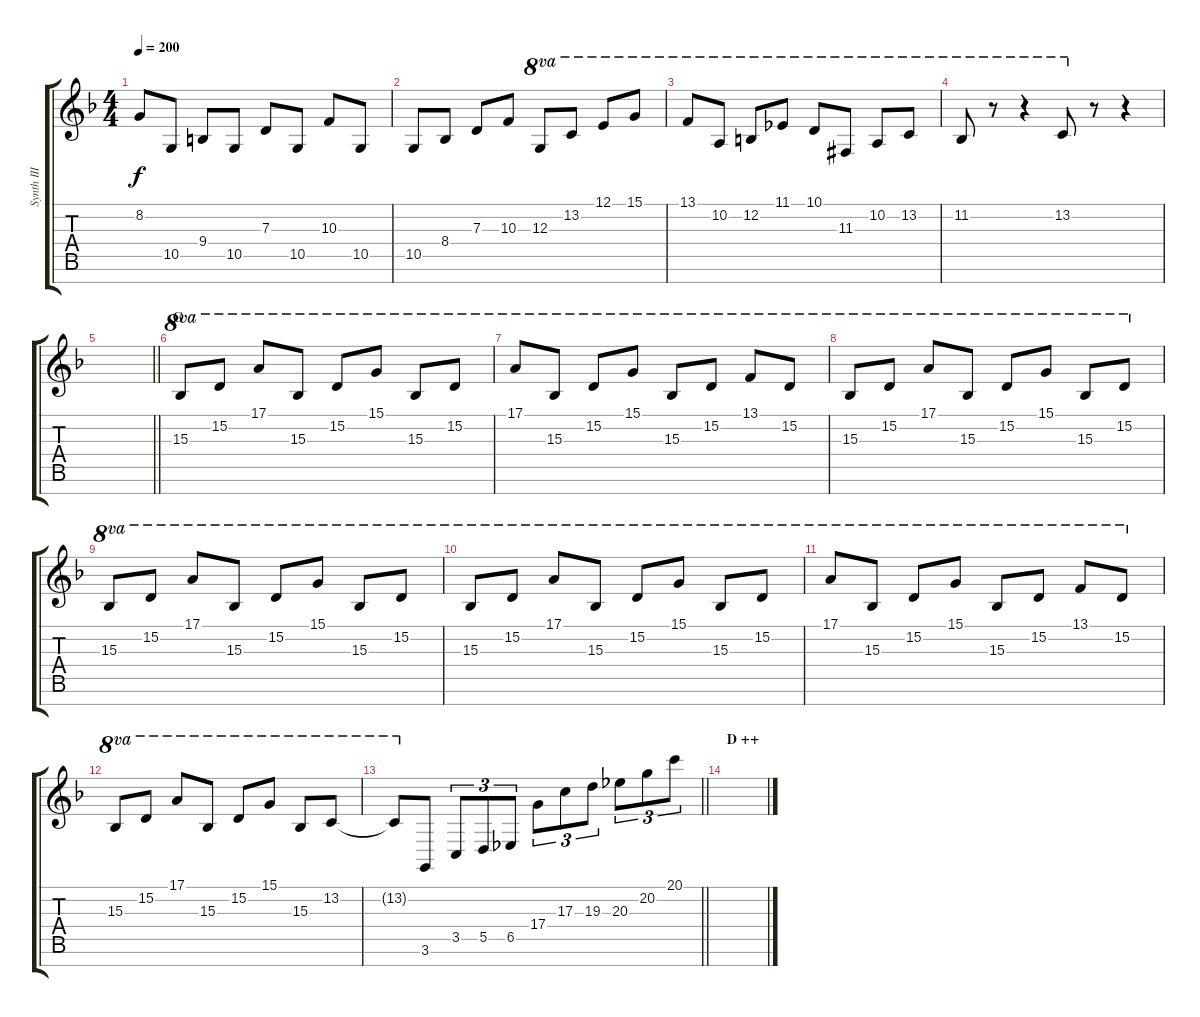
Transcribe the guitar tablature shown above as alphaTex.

\track ("Synth III (Kotobuki Tsumugi)" "Synth III ") {instrument lead3calliope}
\staff {score tabs}
\tuning (E4 B3 G3 D3 A2 E2 B1) {hide}
\ts (4 4)
\tempo 200
\clef g2
\ks f
8.2.8{dy f} 10.5.8 9.4.8 10.5.8 7.3.8 10.5.8 10.3.8 10.5.8 |
10.5.8 8.4.8 7.3.8 10.3.8 12.3.8{ot 8va} 13.2.8{ot 8va} 12.1.8{ot 8va} 15.1.8{ot 8va} |
13.1.8{ot 8va} 10.2.8{ot 8va} 12.2.8{ot 8va} 11.1.8{ot 8va} 10.1.8{ot 8va} 11.3{acc #}.8{ot 8va} 10.2.8{ot 8va} 13.2.8{ot 8va} |
11.2.8{ot 8va} r.8{ot 8va} r.4{ot 8va} 13.2.8{ot 8va} r.8 r.4 |
\barLineRight lightlight
|
\section ("" "G")
15.3.8{ot 8va} 15.2.8{ot 8va} 17.1.8{ot 8va} 15.3.8{ot 8va} 15.2.8{ot 8va} 15.1.8{ot 8va} 15.3.8{ot 8va} 15.2.8{ot 8va} |
17.1.8{ot 8va} 15.3.8{ot 8va} 15.2.8{ot 8va} 15.1.8{ot 8va} 15.3.8{ot 8va} 15.2.8{ot 8va} 13.1.8{ot 8va} 15.2.8{ot 8va} |
15.3.8{ot 8va} 15.2.8{ot 8va} 17.1.8{ot 8va} 15.3.8{ot 8va} 15.2.8{ot 8va} 15.1.8{ot 8va} 15.3.8{ot 8va} 15.2.8{ot 8va} |
15.3.8{ot 8va} 15.2.8{ot 8va} 17.1.8{ot 8va} 15.3.8{ot 8va} 15.2.8{ot 8va} 15.1.8{ot 8va} 15.3.8{ot 8va} 15.2.8{ot 8va} |
15.3.8{ot 8va} 15.2.8{ot 8va} 17.1.8{ot 8va} 15.3.8{ot 8va} 15.2.8{ot 8va} 15.1.8{ot 8va} 15.3.8{ot 8va} 15.2.8{ot 8va} |
17.1.8{ot 8va} 15.3.8{ot 8va} 15.2.8{ot 8va} 15.1.8{ot 8va} 15.3.8{ot 8va} 15.2.8{ot 8va} 13.1.8{ot 8va} 15.2.8{ot 8va} |
15.3.8{ot 8va} 15.2.8{ot 8va} 17.1.8{ot 8va} 15.3.8{ot 8va} 15.2.8{ot 8va} 15.1.8{ot 8va} 15.3.8{ot 8va} 13.2.8{ot 8va} |
\barLineRight lightlight
13.2{t}.8{ot 8va} 3.6.8 3.5.8{tu (3 2)} 5.5.8{tu (3 2)} 6.5.8{tu (3 2)} 17.4.8{tu (3 2)} 17.3.8{tu (3 2)} 19.3.8{tu (3 2)} 20.3.8{tu (3 2)} 20.2.8{tu (3 2)} 20.1.8{tu (3 2)} |
\section ("" "D ++")
